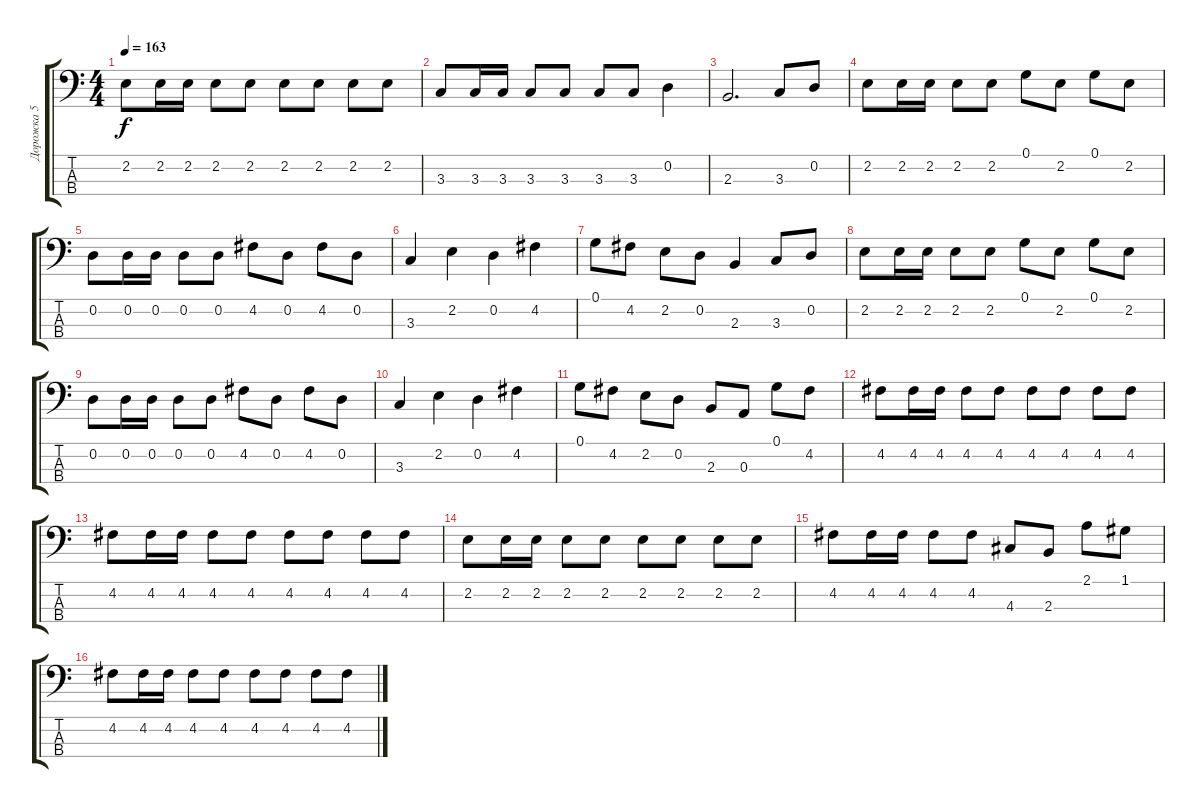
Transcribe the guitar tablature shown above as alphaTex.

\track ("Дорожка 5" "Дорожка 5") {instrument electricbassfinger}
\staff {score tabs}
\tuning (G2 D2 A1 E1) {hide}
\ts (4 4)
\tempo 163
\clef f4
\ks c
2.2.8{dy f} 2.2.16 2.2.16 2.2.8 2.2.8 2.2.8 2.2.8 2.2.8 2.2.8 |
3.3.8 3.3.16 3.3.16 3.3.8 3.3.8 3.3.8 3.3.8 0.2.4 |
2.3.2{d} 3.3.8 0.2.8 |
2.2.8 2.2.16 2.2.16 2.2.8 2.2.8 0.1.8 2.2.8 0.1.8 2.2.8 |
0.2.8 0.2.16 0.2.16 0.2.8 0.2.8 4.2.8 0.2.8 4.2.8 0.2.8 |
3.3.4 2.2.4 0.2.4 4.2.4 |
0.1.8 4.2.8 2.2.8 0.2.8 2.3.4 3.3.8 0.2.8 |
2.2.8 2.2.16 2.2.16 2.2.8 2.2.8 0.1.8 2.2.8 0.1.8 2.2.8 |
0.2.8 0.2.16 0.2.16 0.2.8 0.2.8 4.2.8 0.2.8 4.2.8 0.2.8 |
3.3.4 2.2.4 0.2.4 4.2.4 |
0.1.8 4.2.8 2.2.8 0.2.8 2.3.8 0.3.8 0.1.8 4.2.8 |
4.2.8 4.2.16 4.2.16 4.2.8 4.2.8 4.2.8 4.2.8 4.2.8 4.2.8 |
4.2.8 4.2.16 4.2.16 4.2.8 4.2.8 4.2.8 4.2.8 4.2.8 4.2.8 |
2.2.8 2.2.16 2.2.16 2.2.8 2.2.8 2.2.8 2.2.8 2.2.8 2.2.8 |
4.2.8 4.2.16 4.2.16 4.2.8 4.2.8 4.3.8 2.3.8 2.1.8 1.1.8 |
4.2.8 4.2.16 4.2.16 4.2.8 4.2.8 4.2.8 4.2.8 4.2.8 4.2.8
